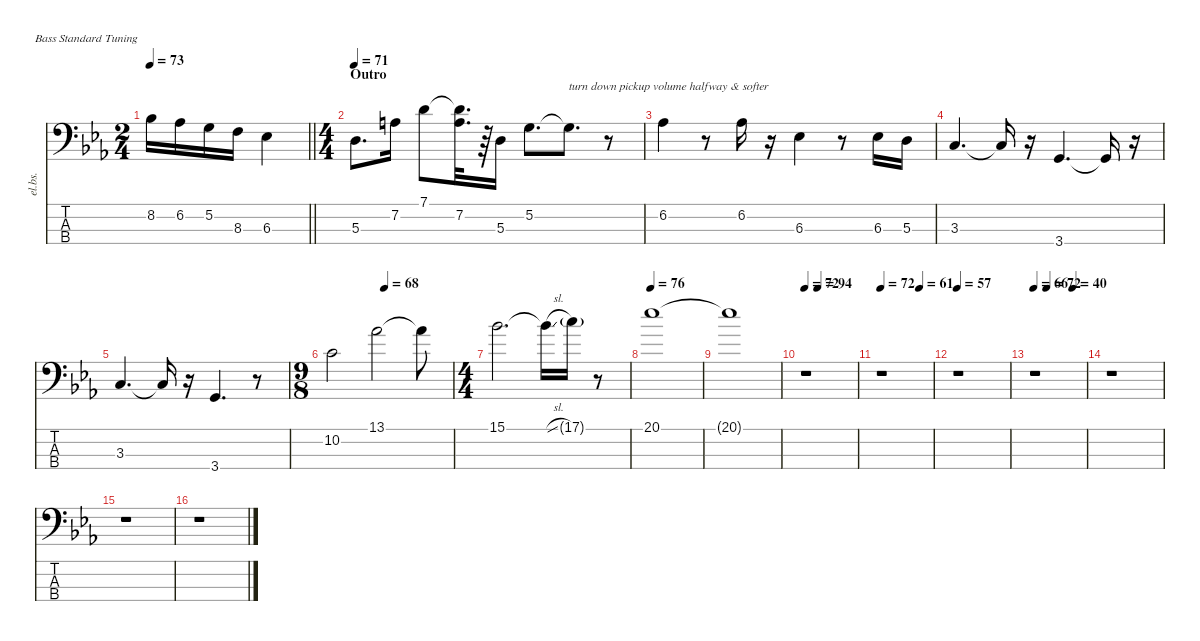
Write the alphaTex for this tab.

\defaultSystemsLayout 4
\hideDynamics
\bracketExtendMode nobrackets
\otherSystemsTrackNameOrientation horizontal
\track ("Bass" "el.bs.") {instrument electricbassfinger}
\staff {score tabs}
\tuning (G2 D2 A1 E1)
\ts (2 4)
\beaming (8 2 2 2 2)
\tempo 73
\clef f4
\barLineRight lightlight
\ks eb
8.2{acc b}.16{dy f beam Down} 6.2{acc b}.16{beam Down} 5.2{acc forcenatural}.16{beam Down} 8.3{acc forcenatural}.16{beam Down} 6.3{acc b}.4{beam Down} |
\ts (4 4)
\beaming (8 2 2 2 2)
\section ("" "Outro")
\tempo 71
5.3{acc forcenatural}.8{d beam Down} 7.2{acc forcenatural}.16{beam Down} 7.1{acc forcenatural}.8{beam Down} (7.1{t acc forcenatural} 7.2{acc forcenatural}).32{d beam Down} r.64{beam Down} 5.3{acc forcenatural}.16{beam Down} 5.2{acc forcenatural}.8{d beam Down} 5.2{t acc forcenatural}.8{d txt "turn down pickup volume halfway & softer" beam Down} r.8{beam Down} |
6.2{acc b}.4{dy mp beam Down} r.8{beam Down} 6.2{acc b}.16{beam Down} r.16{beam Down} 6.3{acc b}.4{beam Down} r.8{beam Down} 6.3{acc b}.16{beam Down} 5.3{acc forcenatural}.16{beam Down} |
3.3{acc forcenatural}.4{d beam Up} 3.3{t acc forcenatural}.16{dy f beam Up} r.16{beam Up} 3.4{acc forcenatural}.4{d dy mp beam Up} 3.4{t acc forcenatural}.16{dy f beam Up} r.16{beam Up} |
3.3{acc forcenatural}.4{d dy mp beam Up} 3.3{t acc forcenatural}.16{dy f beam Up} r.16{beam Up} 3.4{acc forcenatural}.4{d dy mp beam Up} r.8{beam Up} |
\ts (9 8)
\beaming (8 3 3 3)
\tempo (68 0.444444)
10.2{acc forcenatural}.2{beam Down} 13.1{acc b}.2{beam Down} 13.1{t acc b}.8{dy f beam Down} |
\ts (4 4)
\beaming (8 2 2 2 2)
15.1{acc b}.2{d dy mp beam Down} 15.1{sl t acc b}.16{dy f beam Down} 17.1{g acc forcenatural}.16{dy p beam Down} r.8{beam Down} |
\tempo 76
20.1{acc b}.1{dy mp beam Down} |
20.1{t acc b}.1{dy f beam Down} |
\tempo 72
\tempo (94 0.25)
r.1{beam Down} |
\tempo 72
\tempo (61 0.75)
r.1{beam Down} |
\tempo 57
r.1{beam Down} |
\tempo 66
\tempo (72 0.25)
\tempo (40 0.75)
r.1{beam Down} |
r.1{beam Down} |
r.1{beam Down} |
r.1{beam Down}
